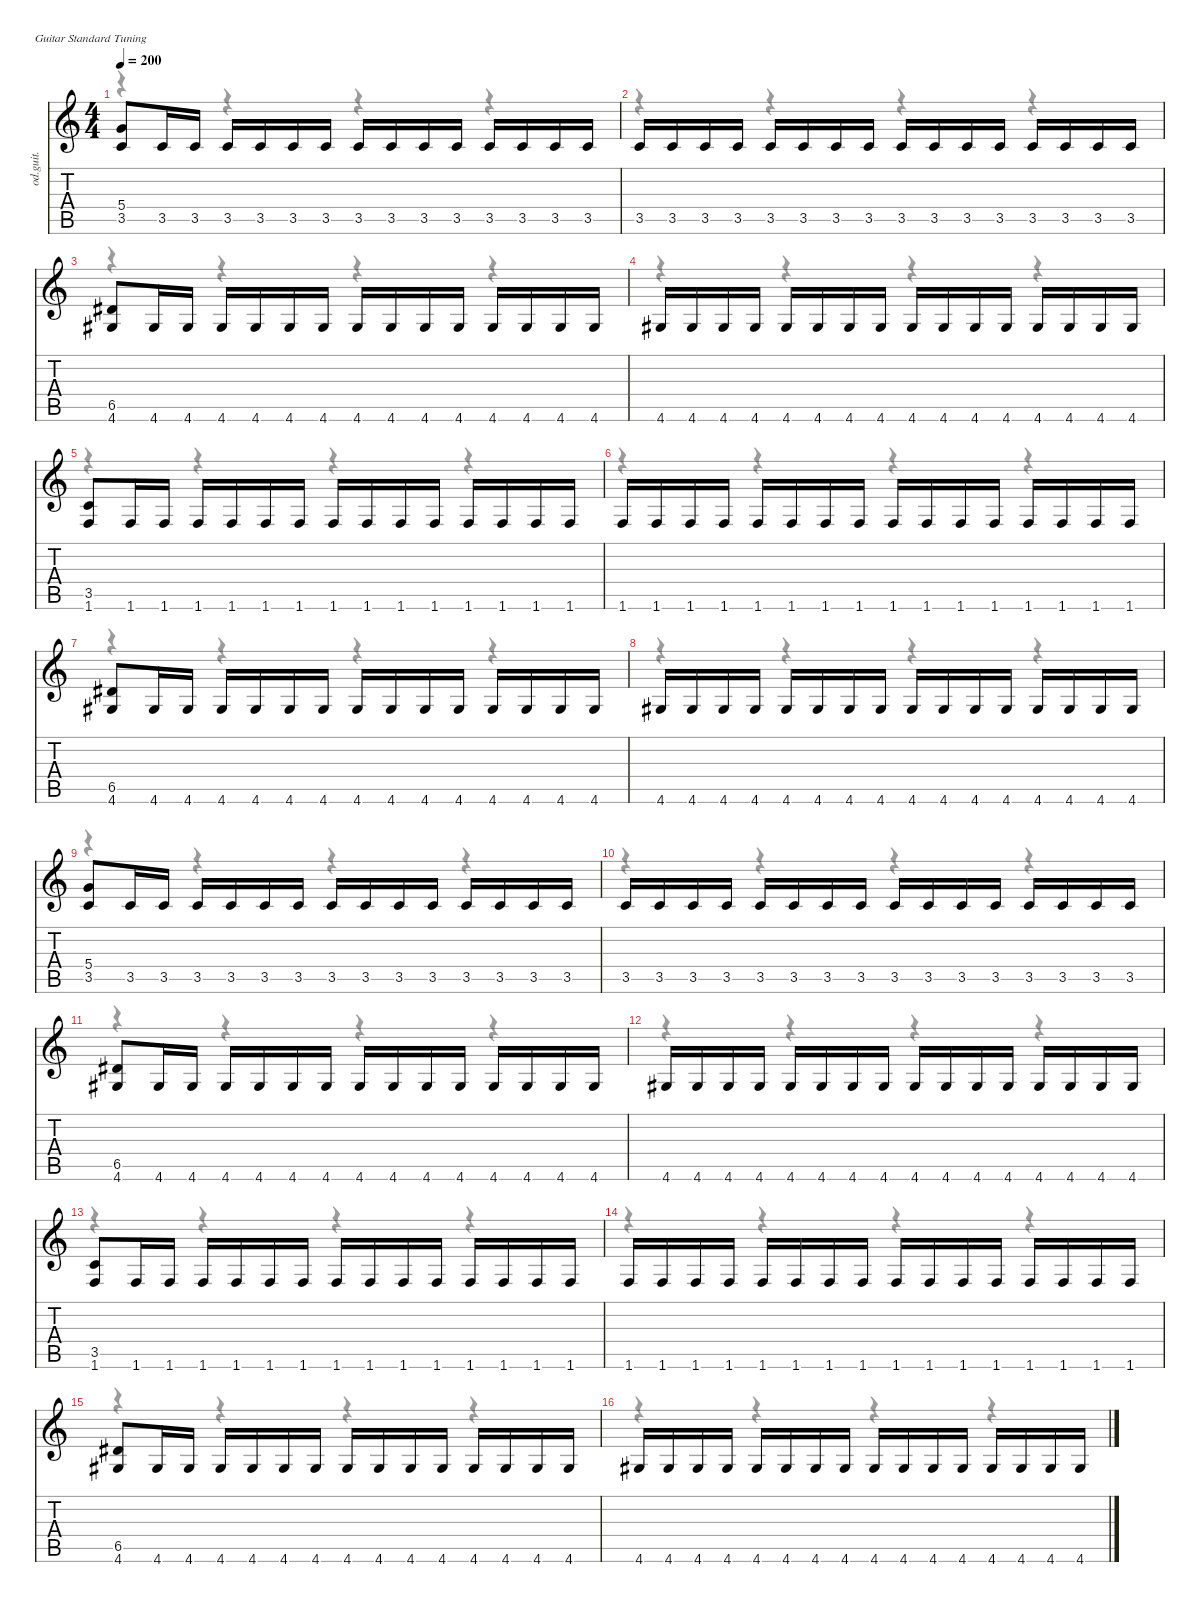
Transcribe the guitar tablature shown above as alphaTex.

\hideDynamics
\bracketExtendMode nobrackets
\otherSystemsTrackNameOrientation horizontal
\track ("Guitar 1 " "od.guit.") {instrument overdrivenguitar}
\staff {score tabs}
\tuning (E4 B3 G3 D3 A2 E2)
\voice
\ts (4 4)
\section ("" "")
\scale
0.973373
\tempo 200
\accidentals auto
\clef g2
\ottava regular
\simile none
\ks c
(5.4 3.5).8{dy f beam Up} 3.5.16{beam Up} 3.5.16{beam Up} 3.5.16{beam Up} 3.5.16{beam Up} 3.5.16{beam Up} 3.5.16{beam Up} 3.5.16{beam Up} 3.5.16{beam Up} 3.5.16{beam Up} 3.5.16{beam Up} 3.5.16{beam Up} 3.5.16{beam Up} 3.5.16{beam Up} 3.5.16{beam Up} |
\scale
0.973373 3.5.16{beam Up} 3.5.16{beam Up} 3.5.16{beam Up} 3.5.16{beam Up} 3.5.16{beam Up} 3.5.16{beam Up} 3.5.16{beam Up} 3.5.16{beam Up} 3.5.16{beam Up} 3.5.16{beam Up} 3.5.16{beam Up} 3.5.16{beam Up} 3.5.16{beam Up} 3.5.16{beam Up} 3.5.16{beam Up} 3.5.16{beam Up} |
\scale
1.05948 (6.5{acc #} 4.6{acc #}).8{beam Up} 4.6{acc #}.16{beam Up} 4.6{acc #}.16{beam Up} 4.6{acc #}.16{beam Up} 4.6{acc #}.16{beam Up} 4.6{acc #}.16{beam Up} 4.6{acc #}.16{beam Up} 4.6{acc #}.16{beam Up} 4.6{acc #}.16{beam Up} 4.6{acc #}.16{beam Up} 4.6{acc #}.16{beam Up} 4.6{acc #}.16{beam Up} 4.6{acc #}.16{beam Up} 4.6{acc #}.16{beam Up} 4.6{acc #}.16{beam Up} |
\scale
0.978277 4.6{acc #}.16{beam Up} 4.6{acc #}.16{beam Up} 4.6{acc #}.16{beam Up} 4.6{acc #}.16{beam Up} 4.6{acc #}.16{beam Up} 4.6{acc #}.16{beam Up} 4.6{acc #}.16{beam Up} 4.6{acc #}.16{beam Up} 4.6{acc #}.16{beam Up} 4.6{acc #}.16{beam Up} 4.6{acc #}.16{beam Up} 4.6{acc #}.16{beam Up} 4.6{acc #}.16{beam Up} 4.6{acc #}.16{beam Up} 4.6{acc #}.16{beam Up} 4.6{acc #}.16{beam Up} |
\scale
1.00034 (3.5 1.6).8{beam Up} 1.6.16{beam Up} 1.6.16{beam Up} 1.6.16{beam Up} 1.6.16{beam Up} 1.6.16{beam Up} 1.6.16{beam Up} 1.6.16{beam Up} 1.6.16{beam Up} 1.6.16{beam Up} 1.6.16{beam Up} 1.6.16{beam Up} 1.6.16{beam Up} 1.6.16{beam Up} 1.6.16{beam Up} |
\scale
1.00034 1.6.16{beam Up} 1.6.16{beam Up} 1.6.16{beam Up} 1.6.16{beam Up} 1.6.16{beam Up} 1.6.16{beam Up} 1.6.16{beam Up} 1.6.16{beam Up} 1.6.16{beam Up} 1.6.16{beam Up} 1.6.16{beam Up} 1.6.16{beam Up} 1.6.16{beam Up} 1.6.16{beam Up} 1.6.16{beam Up} 1.6.16{beam Up} |
\scale
0.970921 (6.5{acc #} 4.6{acc #}).8{beam Up} 4.6{acc #}.16{beam Up} 4.6{acc #}.16{beam Up} 4.6{acc #}.16{beam Up} 4.6{acc #}.16{beam Up} 4.6{acc #}.16{beam Up} 4.6{acc #}.16{beam Up} 4.6{acc #}.16{beam Up} 4.6{acc #}.16{beam Up} 4.6{acc #}.16{beam Up} 4.6{acc #}.16{beam Up} 4.6{acc #}.16{beam Up} 4.6{acc #}.16{beam Up} 4.6{acc #}.16{beam Up} 4.6{acc #}.16{beam Up} |
\scale
0.990634 4.6{acc #}.16{beam Up} 4.6{acc #}.16{beam Up} 4.6{acc #}.16{beam Up} 4.6{acc #}.16{beam Up} 4.6{acc #}.16{beam Up} 4.6{acc #}.16{beam Up} 4.6{acc #}.16{beam Up} 4.6{acc #}.16{beam Up} 4.6{acc #}.16{beam Up} 4.6{acc #}.16{beam Up} 4.6{acc #}.16{beam Up} 4.6{acc #}.16{beam Up} 4.6{acc #}.16{beam Up} 4.6{acc #}.16{beam Up} 4.6{acc #}.16{beam Up} 4.6{acc #}.16{beam Up} |
\section ("" "")
\scale
1.06461 (5.4 3.5).8{beam Up} 3.5.16{beam Up} 3.5.16{beam Up} 3.5.16{beam Up} 3.5.16{beam Up} 3.5.16{beam Up} 3.5.16{beam Up} 3.5.16{beam Up} 3.5.16{beam Up} 3.5.16{beam Up} 3.5.16{beam Up} 3.5.16{beam Up} 3.5.16{beam Up} 3.5.16{beam Up} 3.5.16{beam Up} |
\scale
0.979723 3.5.16{beam Up} 3.5.16{beam Up} 3.5.16{beam Up} 3.5.16{beam Up} 3.5.16{beam Up} 3.5.16{beam Up} 3.5.16{beam Up} 3.5.16{beam Up} 3.5.16{beam Up} 3.5.16{beam Up} 3.5.16{beam Up} 3.5.16{beam Up} 3.5.16{beam Up} 3.5.16{beam Up} 3.5.16{beam Up} 3.5.16{beam Up} |
\scale
0.972368 (6.5{acc #} 4.6{acc #}).8{beam Up} 4.6{acc #}.16{beam Up} 4.6{acc #}.16{beam Up} 4.6{acc #}.16{beam Up} 4.6{acc #}.16{beam Up} 4.6{acc #}.16{beam Up} 4.6{acc #}.16{beam Up} 4.6{acc #}.16{beam Up} 4.6{acc #}.16{beam Up} 4.6{acc #}.16{beam Up} 4.6{acc #}.16{beam Up} 4.6{acc #}.16{beam Up} 4.6{acc #}.16{beam Up} 4.6{acc #}.16{beam Up} 4.6{acc #}.16{beam Up} |
\scale
0.979723 4.6{acc #}.16{beam Up} 4.6{acc #}.16{beam Up} 4.6{acc #}.16{beam Up} 4.6{acc #}.16{beam Up} 4.6{acc #}.16{beam Up} 4.6{acc #}.16{beam Up} 4.6{acc #}.16{beam Up} 4.6{acc #}.16{beam Up} 4.6{acc #}.16{beam Up} 4.6{acc #}.16{beam Up} 4.6{acc #}.16{beam Up} 4.6{acc #}.16{beam Up} 4.6{acc #}.16{beam Up} 4.6{acc #}.16{beam Up} 4.6{acc #}.16{beam Up} 4.6{acc #}.16{beam Up} |
\scale
1.00179 (3.5 1.6).8{beam Up} 1.6.16{beam Up} 1.6.16{beam Up} 1.6.16{beam Up} 1.6.16{beam Up} 1.6.16{beam Up} 1.6.16{beam Up} 1.6.16{beam Up} 1.6.16{beam Up} 1.6.16{beam Up} 1.6.16{beam Up} 1.6.16{beam Up} 1.6.16{beam Up} 1.6.16{beam Up} 1.6.16{beam Up} |
\scale
1.00179 1.6.16{beam Up} 1.6.16{beam Up} 1.6.16{beam Up} 1.6.16{beam Up} 1.6.16{beam Up} 1.6.16{beam Up} 1.6.16{beam Up} 1.6.16{beam Up} 1.6.16{beam Up} 1.6.16{beam Up} 1.6.16{beam Up} 1.6.16{beam Up} 1.6.16{beam Up} 1.6.16{beam Up} 1.6.16{beam Up} 1.6.16{beam Up} |
\scale
1.08042 (6.5{acc #} 4.6{acc #}).8{beam Up} 4.6{acc #}.16{beam Up} 4.6{acc #}.16{beam Up} 4.6{acc #}.16{beam Up} 4.6{acc #}.16{beam Up} 4.6{acc #}.16{beam Up} 4.6{acc #}.16{beam Up} 4.6{acc #}.16{beam Up} 4.6{acc #}.16{beam Up} 4.6{acc #}.16{beam Up} 4.6{acc #}.16{beam Up} 4.6{acc #}.16{beam Up} 4.6{acc #}.16{beam Up} 4.6{acc #}.16{beam Up} 4.6{acc #}.16{beam Up} |
\scale
0.988623 4.6{acc #}.16{beam Up} 4.6{acc #}.16{beam Up} 4.6{acc #}.16{beam Up} 4.6{acc #}.16{beam Up} 4.6{acc #}.16{beam Up} 4.6{acc #}.16{beam Up} 4.6{acc #}.16{beam Up} 4.6{acc #}.16{beam Up} 4.6{acc #}.16{beam Up} 4.6{acc #}.16{beam Up} 4.6{acc #}.16{beam Up} 4.6{acc #}.16{beam Up} 4.6{acc #}.16{beam Up} 4.6{acc #}.16{beam Up} 4.6{acc #}.16{beam Up} 4.6{acc #}.16{beam Up}
\voice
\clef g2
\ottava regular
\simile none
\ks c
r.4{dy mf beam Down} r.4{beam Down} r.4{beam Down} r.4{beam Down} |
r.4{beam Down} r.4{beam Down} r.4{beam Down} r.4{beam Down} |
r.4{beam Down} r.4{beam Down} r.4{beam Down} r.4{beam Down} |
r.4{beam Down} r.4{beam Down} r.4{beam Down} r.4{beam Down} |
r.4{beam Down} r.4{beam Down} r.4{beam Down} r.4{beam Down} |
r.4{beam Down} r.4{beam Down} r.4{beam Down} r.4{beam Down} |
r.4{beam Down} r.4{beam Down} r.4{beam Down} r.4{beam Down} |
r.4{beam Down} r.4{beam Down} r.4{beam Down} r.4{beam Down} |
r.4{beam Down} r.4{beam Down} r.4{beam Down} r.4{beam Down} |
r.4{beam Down} r.4{beam Down} r.4{beam Down} r.4{beam Down} |
r.4{beam Down} r.4{beam Down} r.4{beam Down} r.4{beam Down} |
r.4{beam Down} r.4{beam Down} r.4{beam Down} r.4{beam Down} |
r.4{beam Down} r.4{beam Down} r.4{beam Down} r.4{beam Down} |
r.4{beam Down} r.4{beam Down} r.4{beam Down} r.4{beam Down} |
r.4{beam Down} r.4{beam Down} r.4{beam Down} r.4{beam Down} |
r.4{beam Down} r.4{beam Down} r.4{beam Down} r.4{beam Down}
